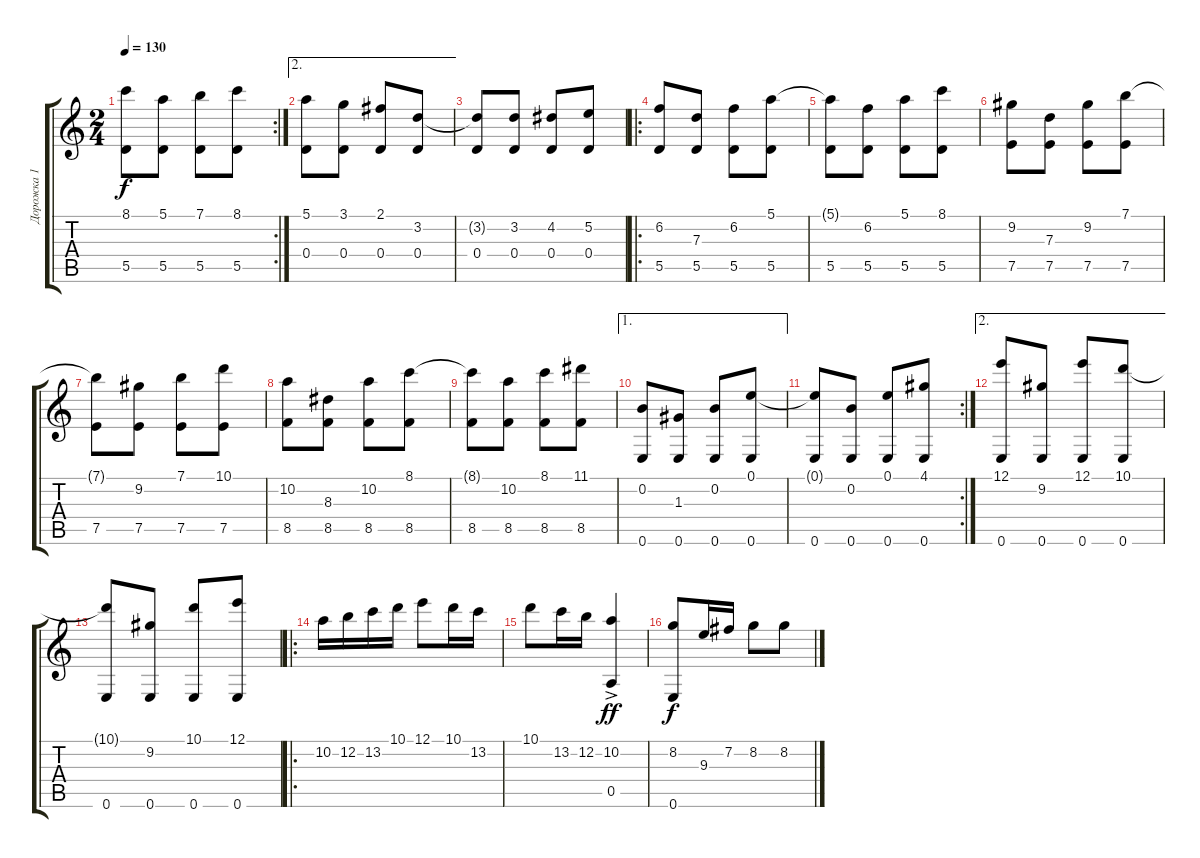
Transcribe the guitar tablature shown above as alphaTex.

\track ("Дорожка 1" "Дорожка 1") {instrument acousticguitarnylon}
\staff {score tabs}
\tuning (E4 B3 G3 D3 A2 E2) {hide}
\rc 2
\ts (2 4)
\tempo 130
\clef g2
\ks aminor
(8.1{t} 5.5).8{dy f} (5.1 5.5).8 (7.1 5.5).8 (8.1 5.5).8 |
\ae 2
(5.1 0.4).8 (3.1 0.4).8 (2.1 0.4).8 (3.2 0.4).8 |
(3.2{t} 0.4).8 (3.2 0.4).8 (4.2 0.4).8 (5.2 0.4).8 |
\ro
(6.2 5.5).8 (7.3 5.5).8 (6.2 5.5).8 (5.1 5.5).8 |
(5.1{t} 5.5).8 (6.2 5.5).8 (5.1 5.5).8 (8.1 5.5).8 |
(9.2 7.5).8 (7.3 7.5).8 (9.2 7.5).8 (7.1 7.5).8 |
(7.1{t} 7.5).8 (9.2 7.5).8 (7.1 7.5).8 (10.1 7.5).8 |
(10.2 8.5).8 (8.3 8.5).8 (10.2 8.5).8 (8.1 8.5).8 |
(8.1{t} 8.5).8 (10.2 8.5).8 (8.1 8.5).8 (11.1 8.5).8 |
\ae 1
(0.2 0.6).8 (1.3 0.6).8 (0.2 0.6).8 (0.1 0.6).8 |
\rc 2
(0.1{t} 0.6).8 (0.2 0.6).8 (0.1 0.6).8 (4.1 0.6).8 |
\ae 2
(12.1 0.6).8 (9.2 0.6).8 (12.1 0.6).8 (10.1 0.6).8 |
(10.1{t} 0.6).8 (9.2 0.6).8 (10.1 0.6).8 (12.1 0.6).8 |
\ro
10.2.16 12.2.16 13.2.16 10.1.16 12.1.8 10.1.16 13.2.16 |
10.1.8 13.2.16 12.2.16 (10.2{ac} 0.5{ac}).4{dy ff} |
(8.2 0.6).8{dy f} 9.3.16 7.2.16 8.2.8 8.2.8
